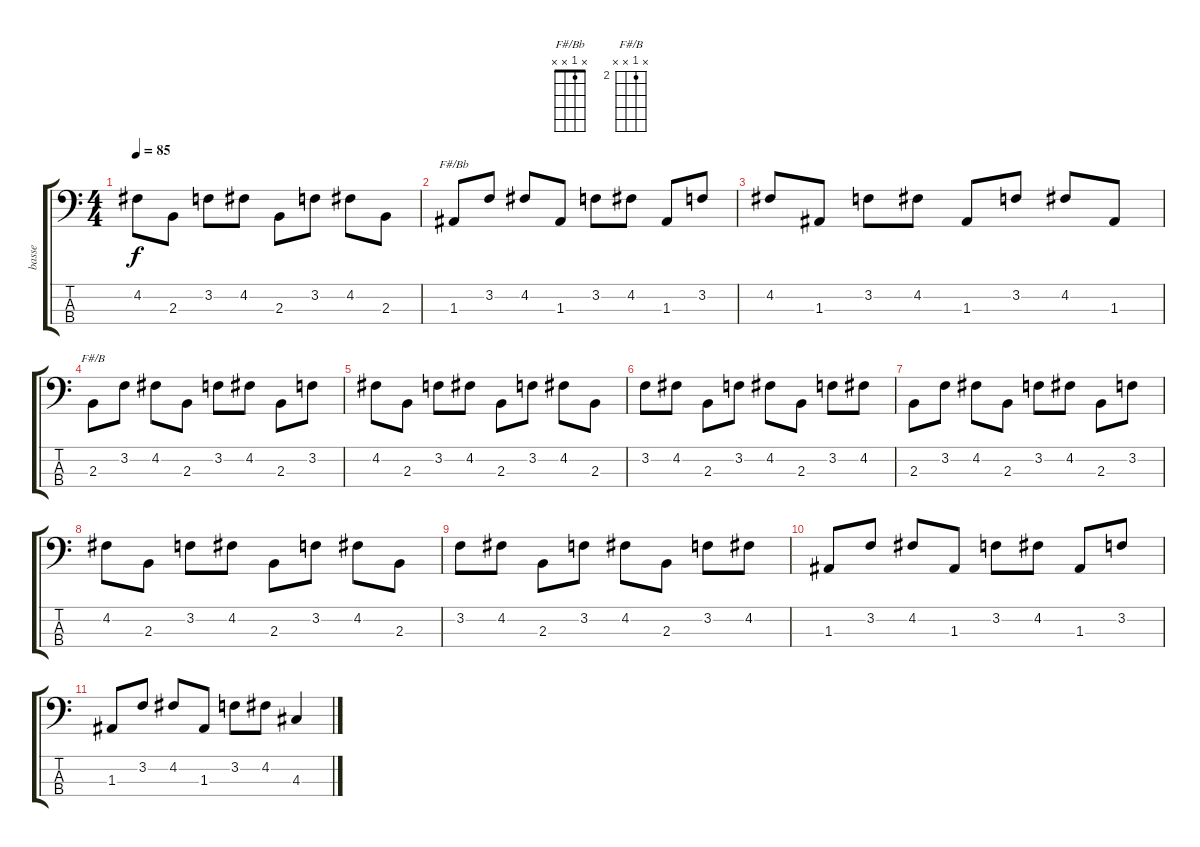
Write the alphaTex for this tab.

\track ("basse" "basse") {instrument electricbassfinger}
\staff {score tabs}
\tuning (G2 D2 A1 E1) {hide}
\chord ("F#/Bb" x 1 x x)
\chord ("F#/B" x 2 x x) {firstfret 2}
\ts (4 4)
\tempo 85
\clef f4
\ks c
4.2.8{dy f} 2.3.8 3.2.8 4.2.8 2.3.8 3.2.8 4.2.8 2.3.8 |
1.3.8{ch "F#/Bb"} 3.2.8 4.2.8 1.3.8 3.2.8 4.2.8 1.3.8 3.2.8 |
4.2.8 1.3.8 3.2.8 4.2.8 1.3.8 3.2.8 4.2.8 1.3.8 |
2.3.8{ch "F#/B"} 3.2.8 4.2.8 2.3.8 3.2.8 4.2.8 2.3.8 3.2.8 |
4.2.8 2.3.8 3.2.8 4.2.8 2.3.8 3.2.8 4.2.8 2.3.8 |
3.2.8 4.2.8 2.3.8 3.2.8 4.2.8 2.3.8 3.2.8 4.2.8 |
2.3.8 3.2.8 4.2.8 2.3.8 3.2.8 4.2.8 2.3.8 3.2.8 |
4.2.8 2.3.8 3.2.8 4.2.8 2.3.8 3.2.8 4.2.8 2.3.8 |
3.2.8 4.2.8 2.3.8 3.2.8 4.2.8 2.3.8 3.2.8 4.2.8 |
1.3.8 3.2.8 4.2.8 1.3.8 3.2.8 4.2.8 1.3.8 3.2.8 |
1.3.8 3.2.8 4.2.8 1.3.8 3.2.8 4.2.8 4.3.4
